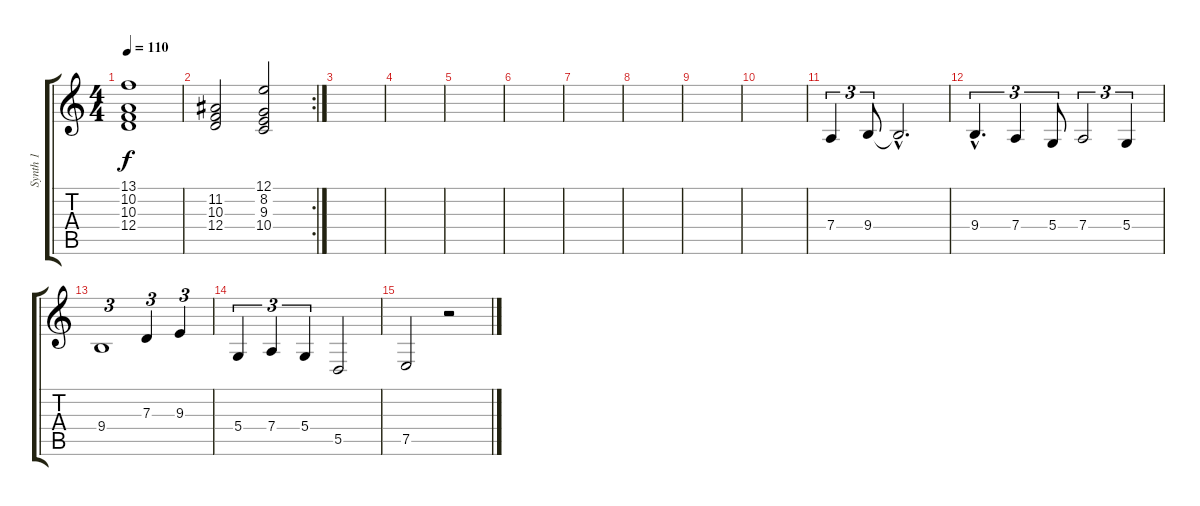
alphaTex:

\track ("Synth 1" "Synth 1") {instrument stringensemble1}
\staff {score tabs}
\tuning (E4 B3 G3 D3 A2 E2) {hide}
\ts (4 4)
\tempo 110
\clef g2
\ks c
(13.1 10.2 10.3 12.4).1{dy f} |
\rc 2
(11.2 10.3 12.4).2 (12.1 8.2 9.3 10.4).2 |
|
|
|
|
|
|
|
|
7.4.4{tu (3 2) instrument viola} 9.4.8{tu (3 2)} 9.4{hac t}.2{d} |
9.4{hac}.4{d tu (3 2)} 7.4.4{tu (3 2)} 5.4.8{tu (3 2)} 7.4.2{tu (3 2)} 5.4.4{tu (3 2)} |
9.4.1{tu (3 2)} 7.3.4{tu (3 2)} 9.3.4{tu (3 2)} |
5.4.4{tu (3 2)} 7.4.4{tu (3 2)} 5.4.4{tu (3 2)} 5.5.2 |
7.5.2 r.2
